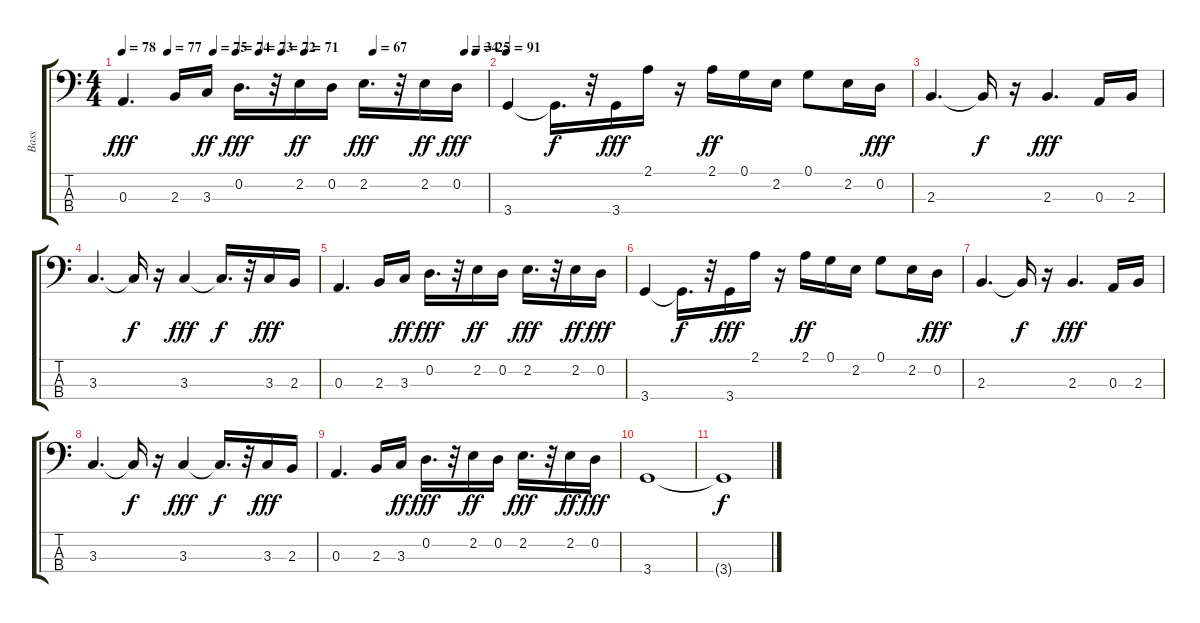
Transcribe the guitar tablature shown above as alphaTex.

\track ("Bass" "Bass") {instrument electricbassfinger}
\staff {score tabs}
\tuning (G2 D2 A1 E1) {hide}
\ts (4 4)
\tempo 78
\tempo (77 0.125)
\tempo (75 0.25)
\tempo (74 0.3125)
\tempo (73 0.375)
\tempo (72 0.4375)
\tempo (71 0.5)
\tempo (67 0.6875)
\tempo (34 0.9375)
\tempo (25 0.96875)
\clef f4
\ks c
0.3.4{d dy fff} 2.3.16 3.3.16{dy ff} 0.2.16{d dy fff} r.32 2.2.16{dy ff} 0.2.16 2.2.16{d dy fff} r.32 2.2.16{dy ff} 0.2.16{dy fff} |
\tempo 91
3.4.4 3.4{t}.16{d dy f} r.32 3.4.16{dy fff} 2.1.16 r.16 2.1.16{dy ff} 0.1.16 2.2.16 0.1.8 2.2.16 0.2.16{dy fff} |
2.3.4{d} 2.3{t}.16{dy f} r.16 2.3.4{d dy fff} 0.3.16 2.3.16 |
3.3.4{d} 3.3{t}.16{dy f} r.16 3.3.4{dy fff} 3.3{t}.16{d dy f} r.32 3.3.16{dy fff} 2.3.16 |
0.3.4{d} 2.3.16 3.3.16{dy ff} 0.2.16{d dy fff} r.32 2.2.16{dy ff} 0.2.16 2.2.16{d dy fff} r.32 2.2.16{dy ff} 0.2.16{dy fff} |
3.4.4 3.4{t}.16{d dy f} r.32 3.4.16{dy fff} 2.1.16 r.16 2.1.16{dy ff} 0.1.16 2.2.16 0.1.8 2.2.16 0.2.16{dy fff} |
2.3.4{d} 2.3{t}.16{dy f} r.16 2.3.4{d dy fff} 0.3.16 2.3.16 |
3.3.4{d} 3.3{t}.16{dy f} r.16 3.3.4{dy fff} 3.3{t}.16{d dy f} r.32 3.3.16{dy fff} 2.3.16 |
0.3.4{d} 2.3.16 3.3.16{dy ff} 0.2.16{d dy fff} r.32 2.2.16{dy ff} 0.2.16 2.2.16{d dy fff} r.32 2.2.16{dy ff} 0.2.16{dy fff} |
3.4.1 |
3.4{t}.1{dy f}
